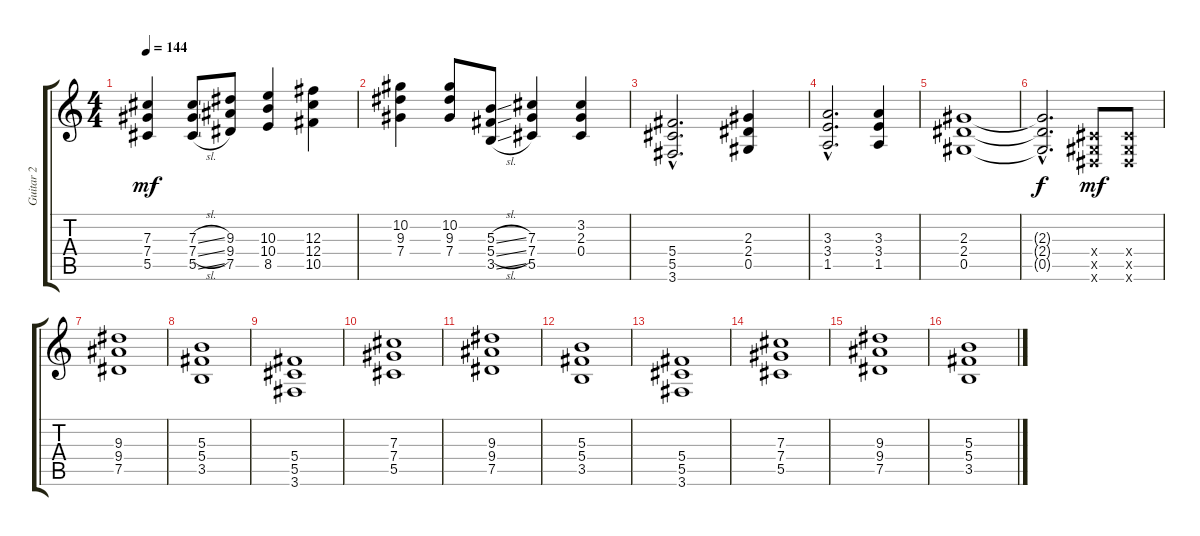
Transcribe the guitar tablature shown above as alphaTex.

\track ("Guitar 2" "Guitar 2") {instrument overdrivenguitar}
\staff {score tabs}
\tuning (Eb4 Bb3 Gb3 Db3 Ab2 Eb2) {hide}
\ts (4 4)
\tempo 144
\clef g2
\ks c
(7.3 7.4 5.5).4{dy mf} (7.3{sl} 7.4{sl} 5.5{sl}).8 (9.3 9.4 7.5).8 (10.3 10.4 8.5).4 (12.3 12.4 10.5).4 |
(10.2 9.3 7.4).4 (10.2 9.3 7.4).8 (5.3{sl} 5.4{sl} 3.5{sl}).8 (7.3 7.4 5.5).4 (3.2 2.3 0.4).4 |
(5.4{hac} 5.5{hac} 3.6{hac}).2{d} (2.3 2.4 0.5).4 |
(3.3{hac} 3.4{hac} 1.5{hac}).2{d} (3.3 3.4 1.5).4 |
(2.3 2.4 0.5).1 |
(2.3{hac t} 2.4{hac t} 0.5{hac t}).2{d dy f} (0.4{x} 0.5{x} 0.6{x}).8{dy mf} (0.4{x} 0.5{x} 0.6{x}).8 |
(9.3 9.4 7.5).1 |
(5.3 5.4 3.5).1 |
(5.4 5.5 3.6).1 |
(7.3 7.4 5.5).1 |
(9.3 9.4 7.5).1 |
(5.3 5.4 3.5).1 |
(5.4 5.5 3.6).1 |
(7.3 7.4 5.5).1 |
(9.3 9.4 7.5).1 |
(5.3 5.4 3.5).1
